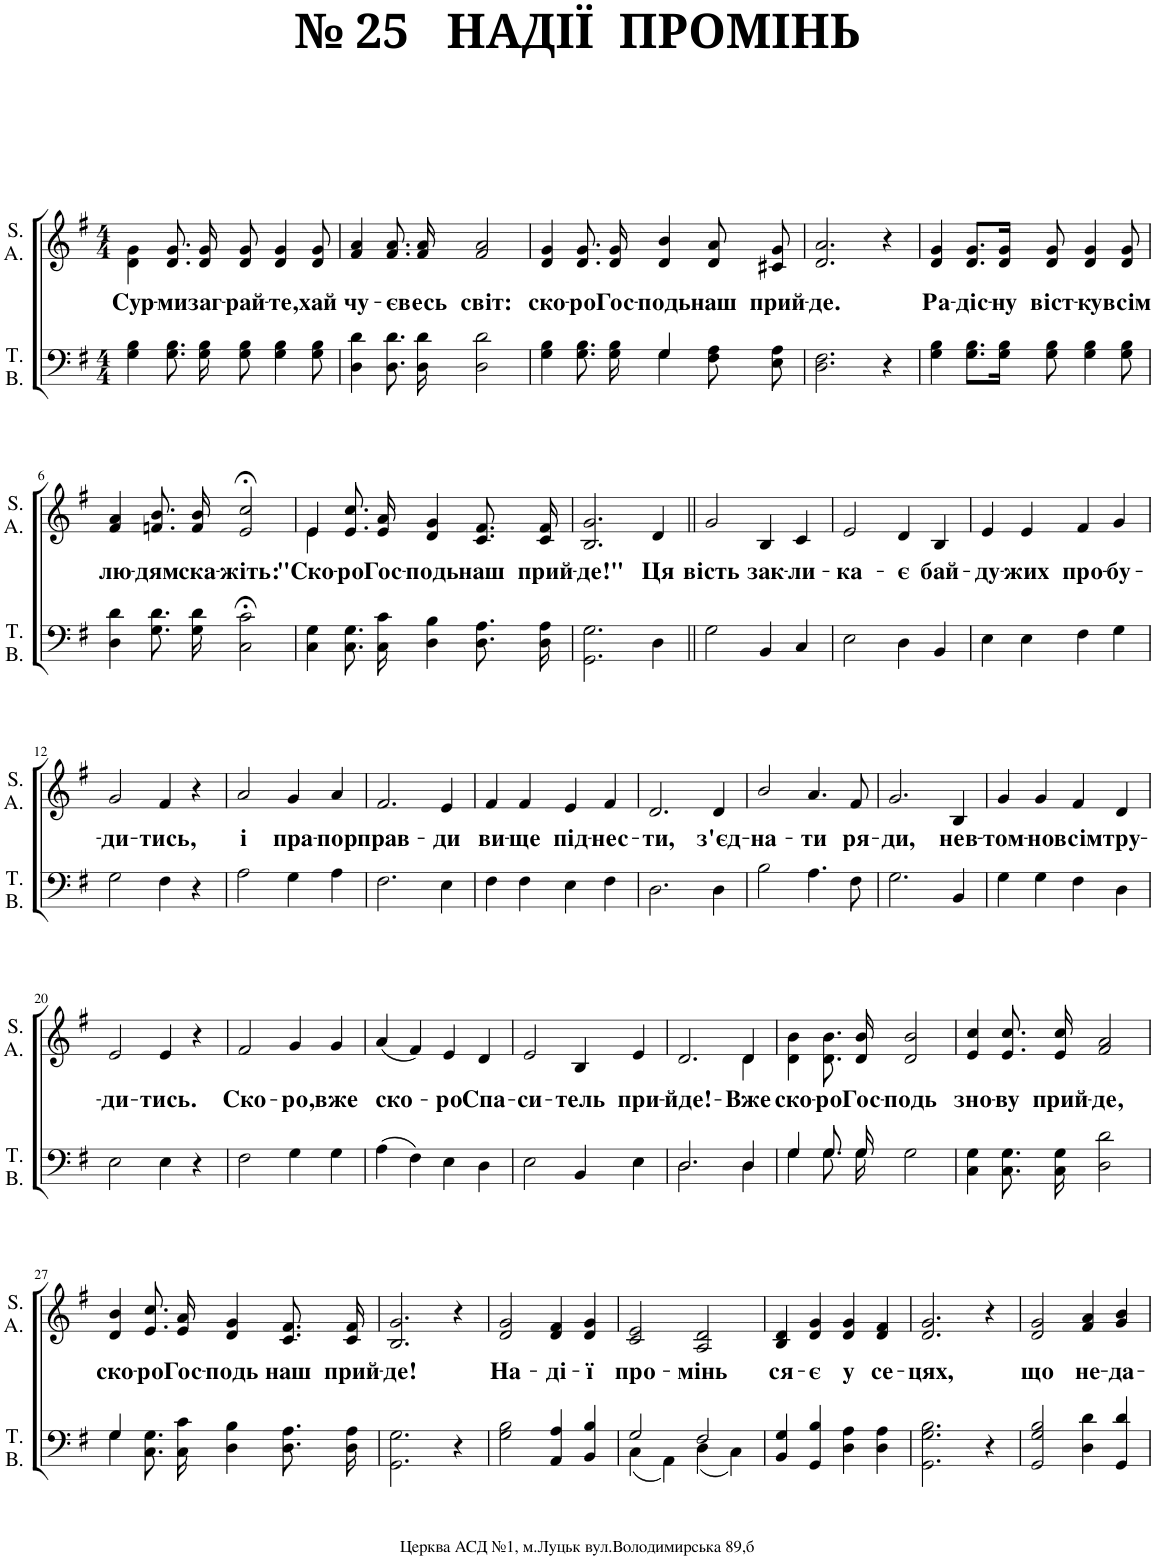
**kern	**kern	**text
*part2	*part1	*part1
*staff2	*staff1	*staff1
*I"T. B.	*I"S. A.	*
*I'T. B.	*I'S. A.	*
*clefF4	*clefG2	*
*k[f#]	*k[f#]	*
*M4/4	*M4/4	*
=1	=1	=1
!	!	!LO:LY:b
4G\ 4B\	4d\ 4g\	Сур-
!	!	!LO:LY:b
8.G\ 8.B\	8.d/ 8.g/	-ми
!	!	!LO:LY:b
16G\ 16B\	16d/ 16g/	заг-
!	!	!LO:LY:b
8G\ 8B\	8d/ 8g/	-рай-
!	!	!LO:LY:b
4G\ 4B\	4d/ 4g/	-те,
!	!	!LO:LY:b
8G\ 8B\	8d/ 8g/	хай
=2	=2	=2
!	!	!LO:LY:b
4D\ 4d\	4f#/ 4a/	чу-
!	!	!LO:LY:b
8.D\ 8.d\	8.f#/ 8.a/	-є
!	!	!LO:LY:b
16D\ 16d\	16f#/ 16a/	весь
!	!	!LO:LY:b
2D\ 2d\	2f#/ 2a/	світ:
=3	=3	=3
*^	*	*
!	!	!	!LO:LY:b
4G\ 4B\	2ryy	4d/ 4g/	ско-
!	!	!	!LO:LY:b
8.G\ 8.B\	.	8.d/ 8.g/	-ро
!	!	!	!LO:LY:b
16G\ 16B\	.	16d/ 16g/	Гос-
!	!	!	!LO:LY:b
4G\	4G/	4d/ 4b/	-подь
!	!	!	!LO:LY:b
8F#\ 8A\	4ryy	8d/ 8a/	наш
!	!	!	!LO:LY:b
8E\ 8A\	.	8c#X/ 8g/	прий-
*v	*v	*	*
=4	=4	=4
!	!	!LO:LY:b
2.D\ 2.F#\	2.d/ 2.a/	-де.
4r	4r	.
=5	=5	=5
!	!	!LO:LY:b
4G\ 4B\	4d/ 4g/	Ра-
!	!	!LO:LY:b
8.G\ 8.B\L	8.d/ 8.g/L	-діс-
!	!	!LO:LY:b
16G\ 16B\Jk	16d/ 16g/Jk	-ну
!	!	!LO:LY:b
8G\ 8B\	8d/ 8g/	віст-
!	!	!LO:LY:b
4G\ 4B\	4d/ 4g/	-ку
!	!	!LO:LY:b
8G\ 8B\	8d/ 8g/	всім
!!LO:LB:g=z
=6	=6	=6
!	!	!LO:LY:b
4D\ 4d\	4f#/ 4a/	лю-
!	!	!LO:LY:b
8.G\ 8.d\	8.fn/ 8.b/	-дям
!	!	!LO:LY:b
16G\ 16d\	16f/ 16b/	ска-
!	!	!LO:LY:b
2C\;< 2c\;<	2e/;< 2cc/;<	-жіть:
=7	=7	=7
!	!	!LO:LY:b
*	*^	*
4C\ 4G\	4e\	4e/	"Ско-
!	!	!	!LO:LY:b
8.C\ 8.G\	8.e/ 8.cc/	2.ryy	-ро
!	!	!	!LO:LY:b
16C\ 16c\	16e/ 16a/	.	Гос-
!	!	!	!LO:LY:b
4D\ 4B\	4d/ 4g/	.	-подь
!	!	!	!LO:LY:b
8.D\ 8.A\	8.c/ 8.f#/	.	наш
!	!	!	!LO:LY:b
16D\ 16A\	16c/ 16f#/	.	прий-
*	*v	*v	*
=8	=8	=8
!	!	!LO:LY:b
2.GG\ 2.G\	2.B/ 2.g/	-де!"
!	!	!LO:LY:b
4D\	4d/	Ця
=9||	=9||	=9||
!	!	!LO:LY:b
2G\	2g/	вість
!	!	!LO:LY:b
4BB/	4B/	зак-
!	!	!LO:LY:b
4C/	4c/	-ли-
=10	=10	=10
!	!	!LO:LY:b
2E\	2e/	-ка-
!	!	!LO:LY:b
4D\	4d/	-є
!	!	!LO:LY:b
4BB/	4B/	бай-
=11	=11	=11
!	!	!LO:LY:b
4E\	4e/	-ду-
!	!	!LO:LY:b
4E\	4e/	-жих
!	!	!LO:LY:b
4F#\	4f#/	про-
!	!	!LO:LY:b
4G\	4g/	-бу-
!!LO:LB:g=z
=12	=12	=12
!	!	!LO:LY:b
2G\	2g/	-ди-
!	!	!LO:LY:b
4F#\	4f#/	-тись,
4r	4r	.
=13	=13	=13
!	!	!LO:LY:b
2A\	2a/	і
!	!	!LO:LY:b
4G\	4g/	пра-
!	!	!LO:LY:b
4A\	4a/	-пор
=14	=14	=14
!	!	!LO:LY:b
2.F#\	2.f#/	прав-
!	!	!LO:LY:b
4E\	4e/	-ди
=15	=15	=15
!	!	!LO:LY:b
4F#\	4f#/	ви-
!	!	!LO:LY:b
4F#\	4f#/	-ще
!	!	!LO:LY:b
4E\	4e/	під-
!	!	!LO:LY:b
4F#\	4f#/	-нес-
=16	=16	=16
!	!	!LO:LY:b
2.D\	2.d/	-ти,
!	!	!LO:LY:b
4D\	4d/	з'єд-
=17	=17	=17
!	!	!LO:LY:b
2B\	2b/	-на-
!	!	!LO:LY:b
4.A\	4.a/	-ти
!	!	!LO:LY:b
8F#\	8f#/	ря-
=18	=18	=18
!	!	!LO:LY:b
2.G\	2.g/	-ди,
!	!	!LO:LY:b
4BB/	4B/	нев-
=19	=19	=19
!	!	!LO:LY:b
4G\	4g/	-том-
!	!	!LO:LY:b
4G\	4g/	-но
!	!	!LO:LY:b
4F#\	4f#/	всім
!	!	!LO:LY:b
4D\	4d/	тру-
!!LO:LB:g=z
=20	=20	=20
!	!	!LO:LY:b
2E\	2e/	-ди-
!	!	!LO:LY:b
4E\	4e/	-тись.
4r	4r	.
=21	=21	=21
!	!	!LO:LY:b
2F#\	2f#/	Ско-
!	!	!LO:LY:b
4G\	4g/	-ро,
!	!	!LO:LY:b
4G\	4g/	вже
=22	=22	=22
!	!	!LO:LY:b
(4A\	(4a/	ско-
4F#\)	4f#/)	.
!	!	!LO:LY:b
4E\	4e/	-ро
!	!	!LO:LY:b
4D\	4d/	Спа-
=23	=23	=23
!	!	!LO:LY:b
2E\	2e/	-си-
!	!	!LO:LY:b
4BB/	4B/	-тель
!	!	!LO:LY:b
4E\	4e/	при-
=24	=24	=24
*^	*	*
!	!	!	!LO:LY:b
*	*	*^	*
2.D/	2.D\	2.d/	2.ryy	-йде!-
!	!	!	!	!LO:LY:b
4D/	4D\	4d/	4d\	-Вже
=25	=25	=25	=25	=25
!	!	!	!	!LO:LY:b
*	*	*v	*v	*
4G/	4G\	4d\ 4b\	ско-
!	!	!	!LO:LY:b
8.G/	8.G\	8.d\ 8.b\	-ро
!	!	!	!LO:LY:b
16G/	16G\	16d/ 16b/	Гос-
!	!	!	!LO:LY:b
2G\	2ryy	2d/ 2b/	-подь
=26	=26	=26	=26
!	!	!	!LO:LY:b
*v	*v	*	*
4C\ 4G\	4e/ 4cc/	зно-
!	!	!LO:LY:b
8.C\ 8.G\	8.e/ 8.cc/	-ву
!	!	!LO:LY:b
16C\ 16G\	16e/ 16cc/	прий-
!	!	!LO:LY:b
2D\ 2d\	2f#/ 2a/	-де,
!!LO:LB:g=z
=27	=27	=27
*^	*	*
!	!	!	!LO:LY:b
4G\	4G/	4d/ 4b/	ско-
!	!	!	!LO:LY:b
8.C\ 8.G\	2.ryy	8.e/ 8.cc/	-ро
!	!	!	!LO:LY:b
16C\ 16c\	.	16e/ 16a/	Гос-
!	!	!	!LO:LY:b
4D\ 4B\	.	4d/ 4g/	-подь
!	!	!	!LO:LY:b
8.D\ 8.A\	.	8.c/ 8.f#/	наш
!	!	!	!LO:LY:b
16D\ 16A\	.	16c/ 16f#/	прий-
*v	*v	*	*
=28	=28	=28
!	!	!LO:LY:b
2.GG\ 2.G\	2.B/ 2.g/	-де!
4r	4r	.
=29	=29	=29
!	!	!LO:LY:b
2G\ 2B\	2d/ 2g/	На-
!	!	!LO:LY:b
4AA/ 4A/	4d/ 4f#/	-ді-
!	!	!LO:LY:b
4BB/ 4B/	4d/ 4g/	-ї
=30	=30	=30
*^	*	*
!	!	!	!LO:LY:b
2G/	(4C\	2c/ 2e/	про-
.	4AA\)	.	.
!	!	!	!LO:LY:b
2F#/	(4D\	2A/ 2d/	-мінь
.	4C\)	.	.
=31	=31	=31	=31
!	!	!	!LO:LY:b
*v	*v	*	*
4BB/ 4G/	4B/ 4d/	ся-
!	!	!LO:LY:b
4GG/ 4B/	4d/ 4g/	-є
!	!	!LO:LY:b
4D\ 4A\	4d/ 4g/	у
!	!	!LO:LY:b
4D\ 4A\	4d/ 4f#/	се-
=32	=32	=32
!	!	!LO:LY:b
2.GG\ 2.G\ 2.B\	2.d/ 2.g/	-цях,
4r	4r	.
=33	=33	=33
!	!	!LO:LY:b
2GG/ 2G/ 2B/	2d/ 2g/	що
!	!	!LO:LY:b
4D\ 4d\	4f#/ 4a/	не-
!	!	!LO:LY:b
4GG/ 4d/	4g/ 4b/	-да-
=	=	=
*-	*-	*-
